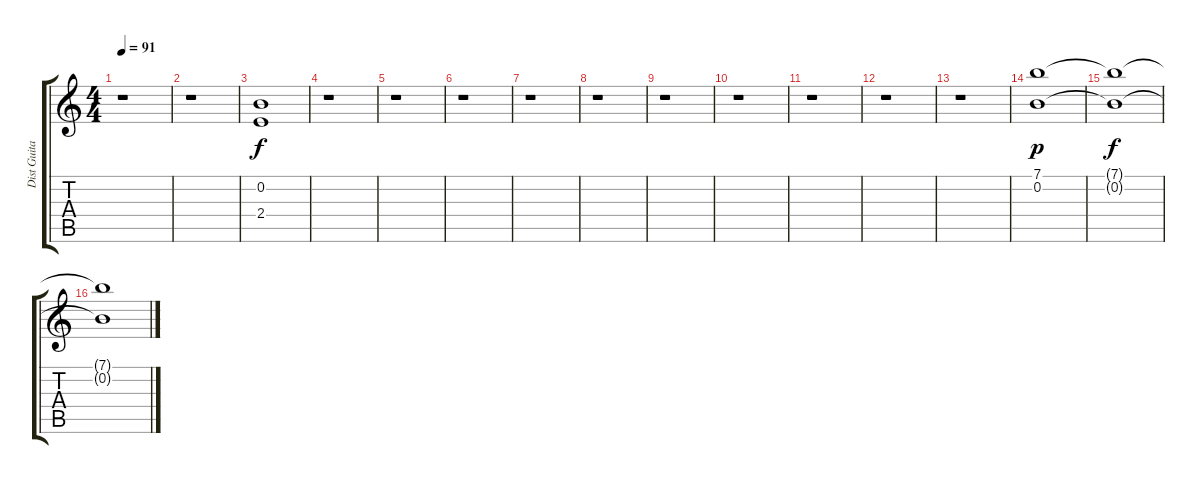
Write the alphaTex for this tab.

\track ("Dist Guitar (chords)" "Dist Guita") {instrument overdrivenguitar}
\staff {score tabs}
\tuning (E4 B3 G3 D3 A2 E2) {hide}
\ts (4 4)
\tempo 91
\clef g2
\ks c
r.1{dy f} |
r.1 |
(0.2 2.4).1{volume 9} |
r.1 |
r.1 |
r.1 |
r.1 |
r.1 |
r.1 |
r.1 |
r.1 |
r.1 |
r.1 |
(7.1 0.2).1{dy p volume 6} |
(7.1{t} 0.2{t}).1{dy f} |
(7.1{t} 0.2{t}).1
